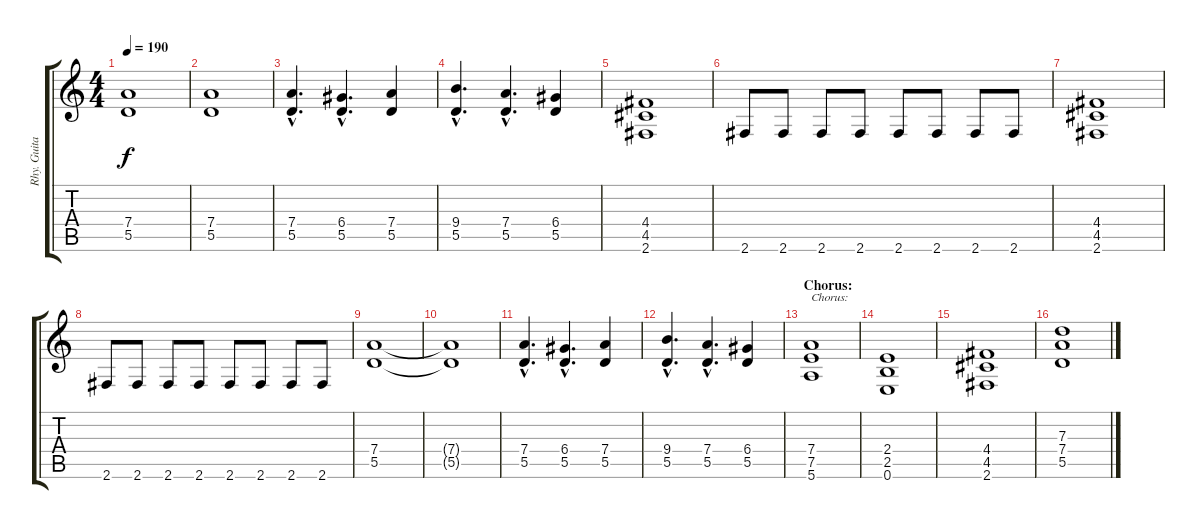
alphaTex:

\track ("Rhy. Guitar 2" "Rhy. Guita") {instrument distortionguitar}
\staff {score tabs}
\tuning (E4 B3 G3 D3 A2 E2) {hide}
\ts (4 4)
\tempo 190
\clef g2
\ks c
(7.4 5.5).1{dy f} |
(7.4 5.5).1 |
(7.4{hac} 5.5{hac}).4{d} (6.4{hac} 5.5{hac}).4{d} (7.4 5.5).4 |
(9.4{hac} 5.5{hac}).4{d} (7.4{hac} 5.5{hac}).4{d} (6.4 5.5).4 |
(4.4 4.5 2.6).1 |
2.6.8 2.6.8 2.6.8 2.6.8 2.6.8 2.6.8 2.6.8 2.6.8 |
(4.4 4.5 2.6).1 |
2.6.8 2.6.8 2.6.8 2.6.8 2.6.8 2.6.8 2.6.8 2.6.8 |
(7.4 5.5).1 |
(7.4{t} 5.5{t}).1 |
(7.4{hac} 5.5{hac}).4{d} (6.4{hac} 5.5{hac}).4{d} (7.4 5.5).4 |
(9.4{hac} 5.5{hac}).4{d} (7.4{hac} 5.5{hac}).4{d} (6.4 5.5).4 |
\section ("" "Chorus:")
(7.4 7.5 5.6).1{txt "Chorus:"} |
(2.4 2.5 0.6).1 |
(4.4 4.5 2.6).1 |
(7.3 7.4 5.5).1
